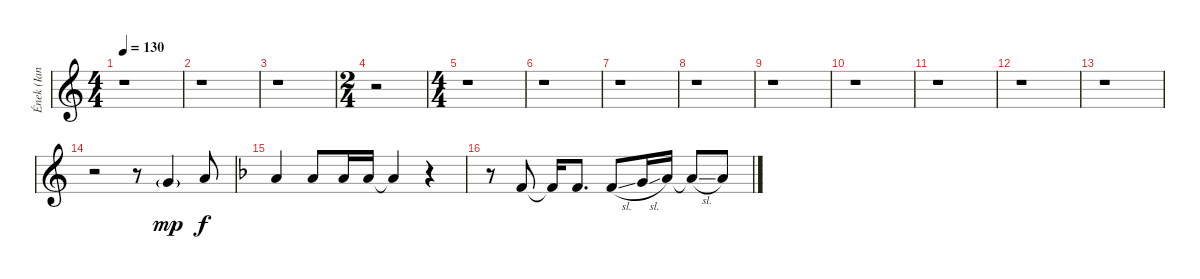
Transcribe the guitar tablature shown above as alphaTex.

\track ("Ének (Ian Gillan)" "Ének (Ian ") {instrument tenorsax}
\staff {score}
\tuning (E4 B3 G3 D3 A2 E2) {hide}
\ts (4 4)
\tempo 130
\clef g2
\ks c
r.1{dy mp instrument tenorsax} |
r.1 |
r.1 |
\ts (2 4)
r.2 |
\ts (4 4)
r.1 |
r.1 |
r.1 |
r.1 |
r.1 |
r.1 |
r.1 |
r.1 |
r.1 |
r.2 r.8 3.1{g}.4 5.1.8{dy f} |
\ks f
5.1.4 5.1.8 5.1.16 5.1.16 5.1{t}.4 r.4 |
r.8 1.1.8 1.1{t}.16 1.1.8{d} 1.1{sl}.8 3.1{sl}.16 5.1.16 5.1{sl t}.8 5.1.8
